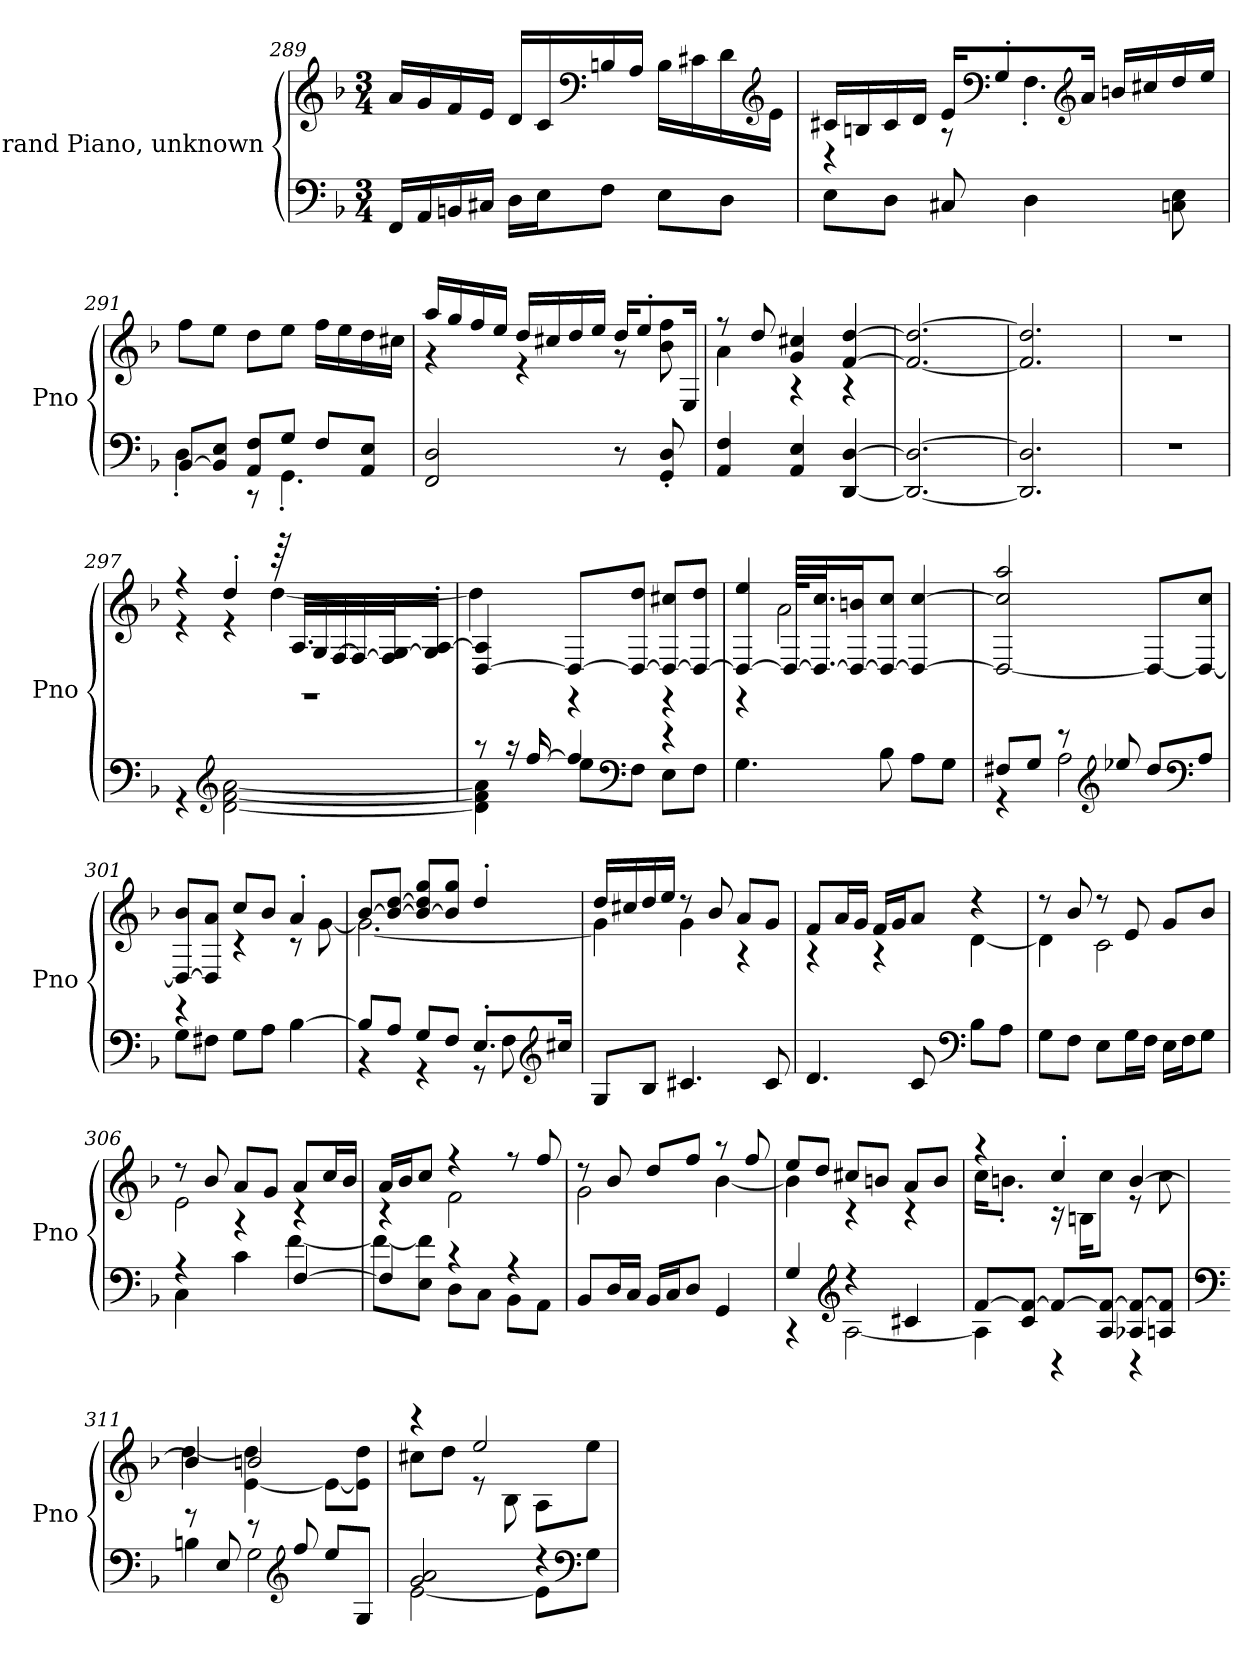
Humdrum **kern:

**kern	**kern
*part1	*part1
*staff2	*staff1
*I"Grand Piano, unknown	*
*I'Pno	*
*clefF4	*clefG2
*k[b-]	*k[b-]
*M3/4	*M3/4
=289	=289
16FF/LL	16a/LL
16AA/	16g/
16BBn/	16f/
16C#X/JJ	16e/JJ
16D\LL	16d/LL
16E\J	16c/
*	*clefF4
8F\J	16Bn/
.	16A/JJ
8E\L	16B\LL
.	16c#X\
8D\J	16d\
*	*clefG2
.	16e\JJ
!!LO:LB:g=z
=290	=290
*	*^
8E\L	16c#X/LL	4r
.	16Bn/	.
8D\J	16c#/	.
.	16d/JJ	.
8C#X/	16e/KL	8r
*	*clefF4	*
.	8G'/	.
4D\	.	4.F'\
*	*clefG2	*
.	16a/Jk	.
.	16bn/LL	.
.	16cc#X/	.
8Cn\ 8E\	16dd/	.
.	16ee/JJ	.
*	*v	*v
=291	=291
*^	*
[8BB-/L	4D'\	8ff\L
8BB-/] 8E/J	.	8ee\J
8AA/ 8F/L	8r	8dd\L
8G/J	4.GG'\	8ee\J
8F/L	.	16ff\LL
.	.	16ee\
8AA/ 8E/J	.	16dd\
.	.	16cc#X\JJ
*v	*v	*
=292	=292
*	*^
2FF/ 2D/	16aa/LL	4r
.	16gg/	.
.	16ff/	.
.	16ee/JJ	.
.	16dd/LL	4r
.	16cc#X/	.
.	16dd/	.
.	16ee/JJ	.
8r	16dd/KL	8r
.	8ee'/	.
8GG/' 8D/'	.	8b-\ 8ff\
.	16E/Jk	.
!!LO:LB:g=z	!!
=293	=293	=293
4AA/ 4F/	8r	4a\
.	8dd/	.
4AA/ 4E/	4g/ 4cc#X/	4r
[4DD/ [4D/	[4f/ [4dd/	4r
*	*v	*v
=294	=294
2.DD/_ 2.D/_	2.f/_ 2.dd/_
=295	=295
2.DD/] 2.D/]	2.f/] 2.dd/]
=296	=296
2.r	2.r
=297	=297
*^	*^
2.r	4r	4r	4r
*clefG2	*	*	*
.	[2d\ [2f\ [2a\	4dd'/	4r
.	.	64r	[4dd\
.	.	32.A/LLL	.
.	.	32G/	.
.	.	[32F/	.
.	.	32F/_	.
.	.	32F/] [32G/J	.
.	.	16G/]' [16A/'JJ	.
=298	=298	=298	=298
8r	4d\] 4f\] 4a\]	[4D/ 4A/]	4dd\]
16r	.	.	.
[16ff/	.	.	.
4ff/]	8ee\L	8D/L_	4r
*clefF4	*	*	*
.	8F\J	8D/_ 8dd/J	.
4r	8E\L	8D/_ 8cc#X/L	4r
.	8F\J	8D/_ 8dd/J	.
*v	*v	*	*
!!LO:LB:g=z	!!
=299	=299	=299
4.G\	4D/_ 4ee/	4r
.	64D/KLLL_	2a\
.	32.D/_ 32.cc/J	.
.	16D/_ 16bn/J	.
8B-\	8D/_ 8cc/J	.
8A\L	4D/_ [4cc/	.
8G\J	.	.
*	*v	*v
=300	=300
*^	*
8F#X/L	4r	2D/_ 2cc/] 2aa/
8G/J	.	.
8r	2A\	.
*clefG2	*	*
8ee-X/	.	.
8dd/L	.	8D/L_
*clefF4	*	*
8A/J	.	8D/_ 8cc/J
*v	*v	*
=301	=301
*	*^
8G\L	8D/_ 8b-/L	4r
8F#X\J	8D/] 8a/J	.
8G\L	8cc/L	4r
8A\J	8b-/J	.
[4B-\	4a'/	8r
.	.	[8g\
=302	=302	=302
*^	*	*
8B-/L]	4r	[8b-/L	2.g\_
8A/J	.	8b-/_ [8dd/J	.
8G/L	4r	8b-/_ 8dd/] 8gg/L	.
8F/J	.	8b-/] 8gg/J	.
8.E'/L	8r	4dd'/	.
.	8F\	.	.
*clefG2	*	*	*
16cc#X/Jk	.	.	.
*v	*v	*	*
!!LO:PB:g=z	!!
=303	=303	=303
8G/L	16dd/LL	4g\]
.	16cc#X/	.
8B-/J	16dd/	.
.	16ee/JJ	.
4.c#X/	8r	4g\
.	8b-/	.
.	8a/L	4r
8c#/	8g/J	.
=304	=304	=304
4.d/	8f/L	4r
.	16a/L	.
.	16g/JJ	.
.	16f/LL	4r
.	16g/J	.
8c/	8a/J	.
*clefF4	*	*
8B-\L	4r	[4d\
8A\J	.	.
=305	=305	=305
8G\L	8r	4d\]
8F\J	8b-/	.
8E\L	8r	2c\
16G\L	8e/	.
16F\JJ	.	.
16E\LL	8g/L	.
16F\J	.	.
8G\J	8b-/J	.
=306	=306	=306
*^	*	*
4r	4C\	8r	2e\
.	.	8b-/	.
4r	4c\	8a/L	.
.	.	8g/J	.
[4F/	[4f\	8a/L	4r
.	.	16cc/L	.
.	.	16b-/JJ	.
=307	=307	=307	=307
4F/]	8f\L_	16a/LL	4r
.	.	16b-/J	.
.	8E\ 8f\]J	8cc/J	.
4r	8D\L	4r	2f\
.	8C\J	.	.
4r	8BB-\L	8r	.
.	8AA\J	8ff/	.
*v	*v	*	*
!!LO:LB:g=z	!!
=308	=308	=308
8BB-/L	8r	2g\
16D/L	8b-/	.
16C/JJ	.	.
16BB-/LL	8dd/L	.
16C/J	.	.
8D/J	8ff/J	.
4GG/	8r	[4b-\
.	8ff/	.
=309	=309	=309
*^	*	*
4G/	4r	8ee/L	4b-\]
.	.	8dd/J	.
*clefG2	*	*	*
4r	[2A\	8cc#X/L	4r
.	.	8bn/J	.
4c#X/	.	8a/L	4r
.	.	8b/J	.
=310	=310	=310	=310
[8f/L	4A\]	4r	16cc\KL
.	.	.	8.bn'\J
8c/ 8f/_J	.	.	.
8f/L_	4r	4cc'/	16r
.	.	.	16Bn\KL
8A/ 8f/_J	.	.	8cc\J
8A-X/ 8f/_L	4r	[4b/	8r
8An/ 8f/]J	.	.	8cc\
=311	=311	=311	=311
*clefF4	*	*	*
8r	4Bn\	4b/]	[4dd\
8E/	.	.	.
8r	2G\	2bn/	[4e\ 4dd\]
*clefG2	*	*	*
8ff/	.	.	.
8ee/L	.	.	8e\L_
8G/J	.	.	8e\] 8dd\J
!!LO:LB:g=z	!!
=312	=312	=312	=312
2g/ 2a/	[2e\	4r	8cc#X\L
.	.	.	8dd\J
.	.	2ee/	8r
.	.	.	8B-\
4r	8e\L]	.	8A\L
*clefF4	*	*	*
.	8G\J	.	8ee\J
*v	*v	*	*
*	*v	*v
=	=
*-	*-
